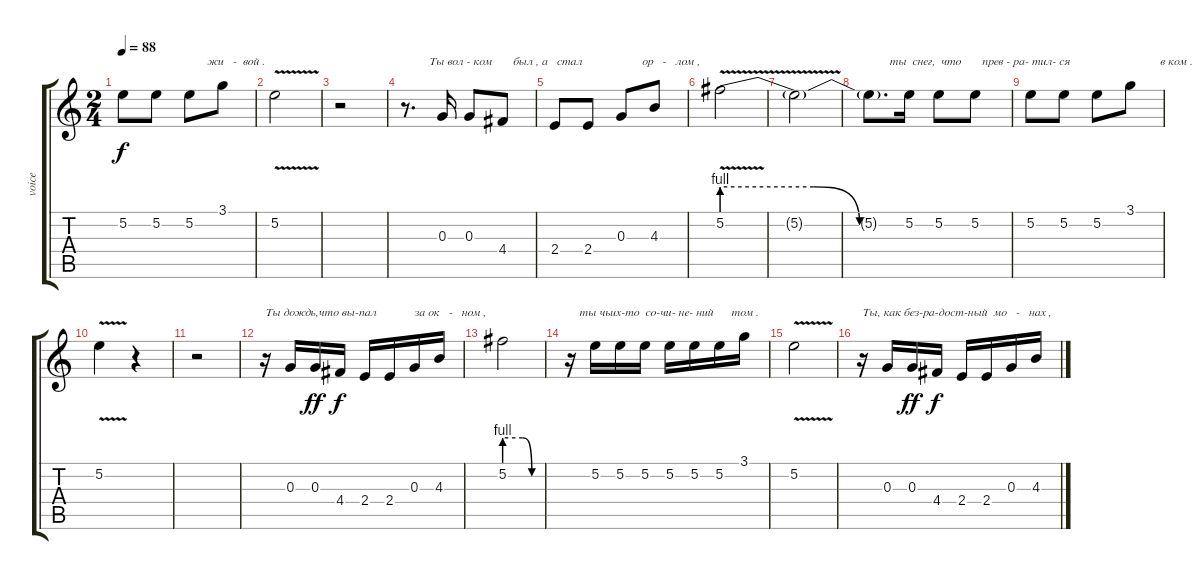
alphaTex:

\track ("voice" "voice") {instrument synthbass1}
\staff {score tabs}
\tuning (E4 B3 G3 D3 A2 E2) {hide}
\ts (2 4)
\tempo 88
\clef g2
\ks c
5.2.8{dy f} 5.2.8 5.2.8{txt "      жи   -  вой ."} 3.1.8 |
5.2{v}.2 |
r.2 |
r.8{d txt "        Ты вол - ком       был , а   стал"} 0.3.16 0.3.8 4.4.8 |
2.4.8 2.4.8 0.3.8{txt "       ор   -   лом ,"} 4.3.8 |
5.2{be (custom 0 4 30 4 45 0 60 0) v}.2 |
5.2{t}.2 |
5.2{t}.8{d txt "       ты  снег,  что       прев - ра- тил- ся"} 5.2.16 5.2.8 5.2.8 |
5.2.8 5.2.8 5.2.8 3.1.8{txt "          в ком ."} |
5.2{v}.4 r.4 |
r.2 |
r.16{txt "Ты дождь,что вы-пал"} 0.3.16 0.3.16{dy ff} 4.4.16{dy f} 2.4.16 2.4.16 0.3.16{txt "за ок   -   ном ,"} 4.3.16 |
5.2{be (custom 0 4 30 4 45 0 60 0)}.2 |
r.16{txt "   ты чьих-то  со-чи- не- ний      том ."} 5.2.16 5.2.16 5.2.16 5.2.16 5.2.16 5.2.16 3.1.16 |
5.2{v}.2 |
r.16{txt "Ты, как без-ра-дост-ный  мо   -   нах ,"} 0.3.16 0.3.16{dy ff} 4.4.16{dy f} 2.4.16 2.4.16 0.3.16 4.3.16
